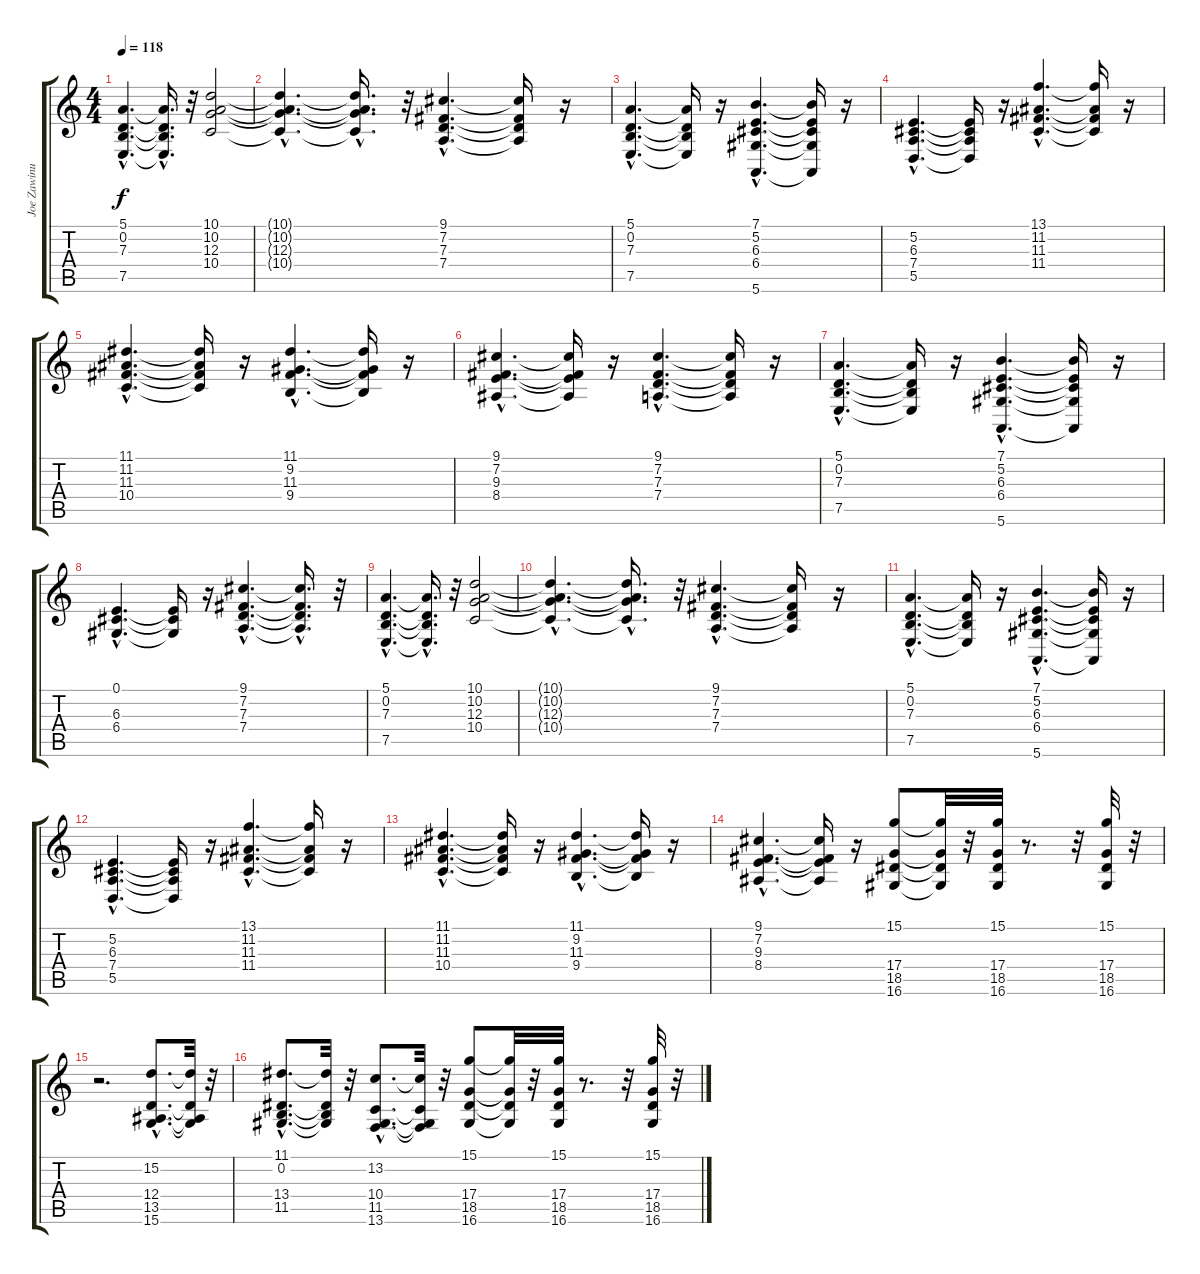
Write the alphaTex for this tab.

\track ("Joe Zawinul" "Joe Zawinu") {instrument electricpiano2}
\staff {score tabs}
\tuning (E4 B3 G3 D3 A2 E2) {hide}
\ts (4 4)
\tempo 118
\clef g2
\ks c
(5.1{hac} 0.2{hac} 7.3{hac} 7.5{hac}).4{d dy f} (5.1{hac t} 0.2{hac t} 7.3{hac t} 7.5{hac t}).16{d} r.32 (10.1 10.2 12.3 10.4).2 |
(10.1{hac t} 10.2{hac t} 12.3{hac t} 10.4{hac t}).4{d} (10.1{hac t} 10.2{hac t} 12.3{hac t} 10.4{hac t}).16{d} r.32 (9.1{hac} 7.2{hac} 7.3{hac} 7.4{hac}).4{d} (9.1{t} 7.2{t} 7.3{t} 7.4{t}).16 r.16 |
(5.1{hac} 0.2{hac} 7.3{hac} 7.5{hac}).4{d} (5.1{t} 0.2{t} 7.3{t} 7.5{t}).16 r.16 (7.1{hac} 5.2{hac} 6.3{hac} 6.4{hac} 5.6{hac}).4{d} (7.1{t} 5.2{t} 6.3{t} 6.4{t} 5.6{t}).16 r.16 |
(5.2{hac} 6.3{hac} 7.4{hac} 5.5{hac}).4{d} (5.2{t} 6.3{t} 7.4{t} 5.5{t}).16 r.16 (13.1{hac} 11.2{hac} 11.3{hac} 11.4{hac}).4{d} (13.1{t} 11.2{t} 11.3{t} 11.4{t}).16 r.16 |
(11.1{hac} 11.2{hac} 11.3{hac} 10.4{hac}).4{d} (11.1{t} 11.2{t} 11.3{t} 10.4{t}).16 r.16 (11.1{hac} 9.2{hac} 11.3{hac} 9.4{hac}).4{d} (11.1{t} 9.2{t} 11.3{t} 9.4{t}).16 r.16 |
(9.1{hac} 7.2{hac} 9.3{hac} 8.4{hac}).4{d} (9.1{t} 7.2{t} 9.3{t} 8.4{t}).16 r.16 (9.1{hac} 7.2{hac} 7.3{hac} 7.4{hac}).4{d} (9.1{t} 7.2{t} 7.3{t} 7.4{t}).16 r.16 |
(5.1{hac} 0.2{hac} 7.3{hac} 7.5{hac}).4{d} (5.1{t} 0.2{t} 7.3{t} 7.5{t}).16 r.16 (7.1{hac} 5.2{hac} 6.3{hac} 6.4{hac} 5.6{hac}).4{d} (7.1{t} 5.2{t} 6.3{t} 6.4{t} 5.6{t}).16 r.16 |
(0.1{hac} 6.3{hac} 6.4{hac}).4{d} (0.1{t} 6.3{t} 6.4{t}).16 r.16 (9.1{hac} 7.2{hac} 7.3{hac} 7.4{hac}).4{d} (9.1{hac t} 7.2{hac t} 7.3{hac t} 7.4{hac t}).16{d} r.32 |
(5.1{hac} 0.2{hac} 7.3{hac} 7.5{hac}).4{d} (5.1{hac t} 0.2{hac t} 7.3{hac t} 7.5{hac t}).16{d} r.32 (10.1 10.2 12.3 10.4).2 |
(10.1{hac t} 10.2{hac t} 12.3{hac t} 10.4{hac t}).4{d} (10.1{hac t} 10.2{hac t} 12.3{hac t} 10.4{hac t}).16{d} r.32 (9.1{hac} 7.2{hac} 7.3{hac} 7.4{hac}).4{d} (9.1{t} 7.2{t} 7.3{t} 7.4{t}).16 r.16 |
(5.1{hac} 0.2{hac} 7.3{hac} 7.5{hac}).4{d} (5.1{t} 0.2{t} 7.3{t} 7.5{t}).16 r.16 (7.1{hac} 5.2{hac} 6.3{hac} 6.4{hac} 5.6{hac}).4{d} (7.1{t} 5.2{t} 6.3{t} 6.4{t} 5.6{t}).16 r.16 |
(5.2{hac} 6.3{hac} 7.4{hac} 5.5{hac}).4{d} (5.2{t} 6.3{t} 7.4{t} 5.5{t}).16 r.16 (13.1{hac} 11.2{hac} 11.3{hac} 11.4{hac}).4{d} (13.1{t} 11.2{t} 11.3{t} 11.4{t}).16 r.16 |
(11.1{hac} 11.2{hac} 11.3{hac} 10.4{hac}).4{d} (11.1{t} 11.2{t} 11.3{t} 10.4{t}).16 r.16 (11.1{hac} 9.2{hac} 11.3{hac} 9.4{hac}).4{d} (11.1{t} 9.2{t} 11.3{t} 9.4{t}).16 r.16 |
(9.1{hac} 7.2{hac} 9.3{hac} 8.4{hac}).4{d} (9.1{t} 7.2{t} 9.3{t} 8.4{t}).16 r.16 (15.1 17.4 18.5 16.6).8 (15.1{t} 17.4{t} 18.5{t} 16.6{t}).32 r.32 (15.1 17.4 18.5 16.6).32 r.8{d} r.32 (15.1 17.4 18.5 16.6).32 r.32 |
r.2{d} (15.2{hac} 12.4{hac} 13.5{hac} 15.6{hac}).8{d} (15.2{t} 12.4{t} 13.5{t} 15.6{t}).32 r.32 |
(11.1{hac} 0.2{hac} 13.4{hac} 11.5{hac}).8{d} (11.1{t} 0.2{t} 13.4{t} 11.5{t}).32 r.32 (13.2{hac} 10.4{hac} 11.5{hac} 13.6{hac}).8{d} (13.2{t} 10.4{t} 11.5{t} 13.6{t}).32 r.32 (15.1 17.4 18.5 16.6).8 (15.1{t} 17.4{t} 18.5{t} 16.6{t}).32 r.32 (15.1 17.4 18.5 16.6).32 r.8{d} r.32 (15.1 17.4 18.5 16.6).32 r.32
